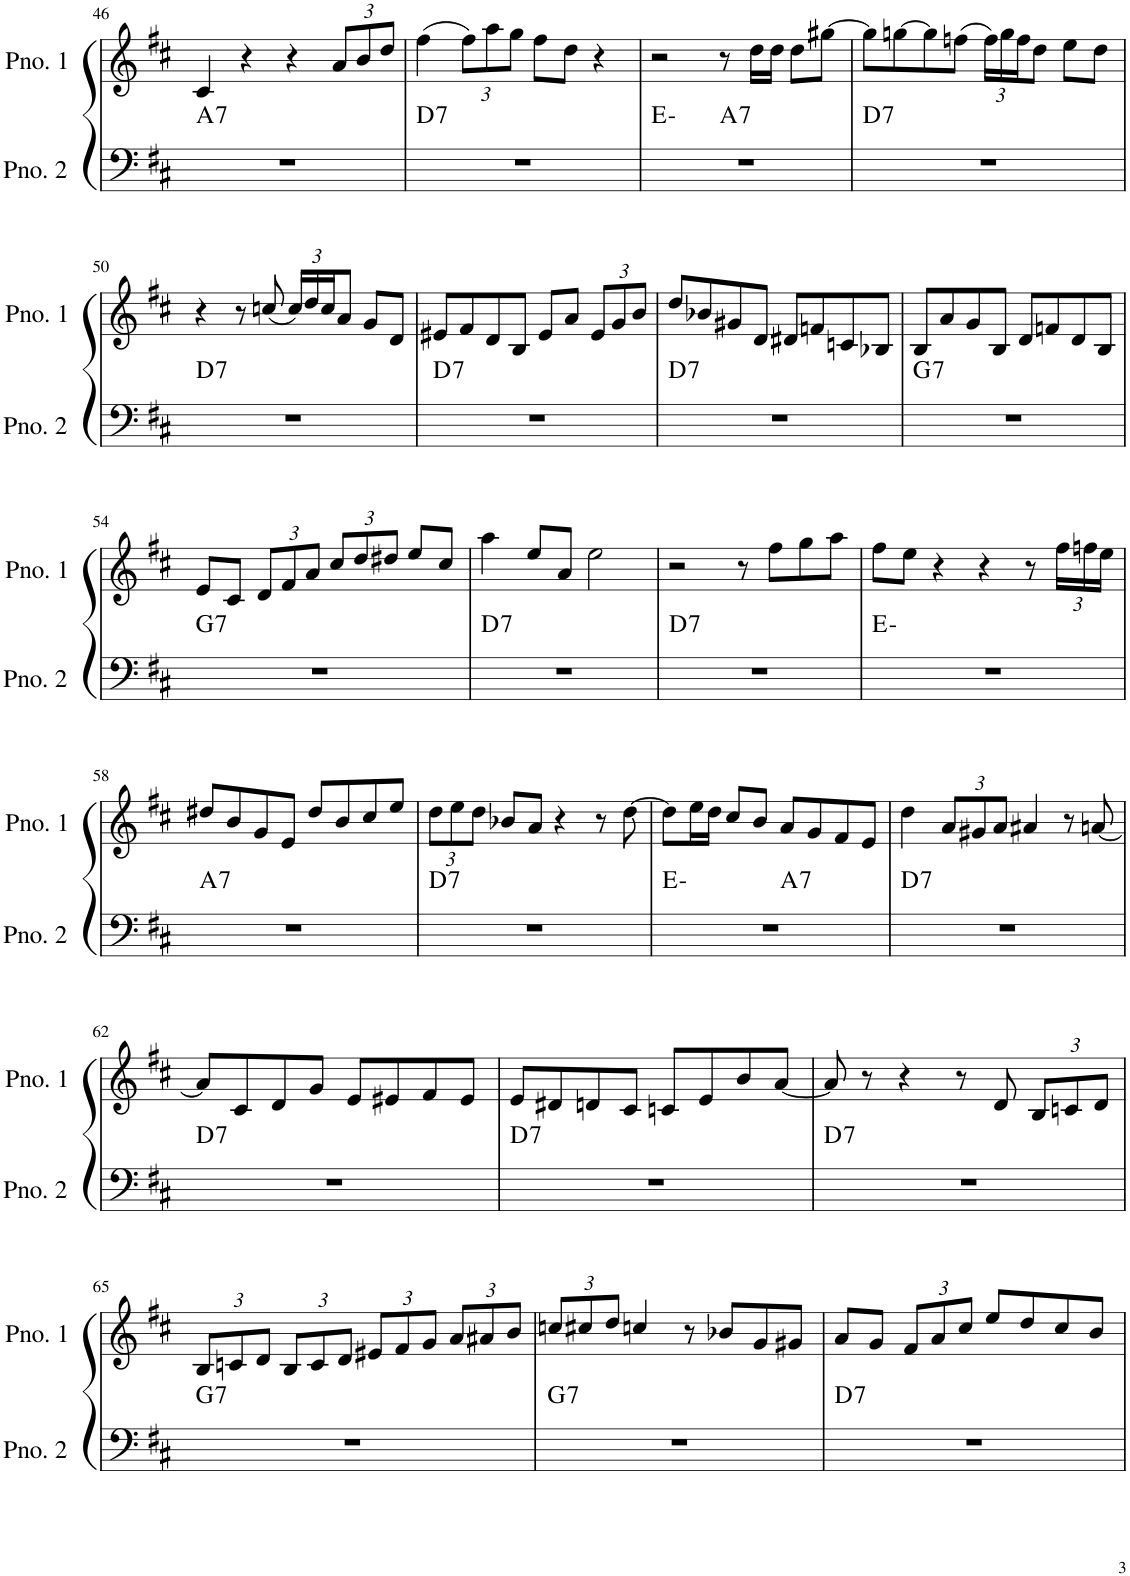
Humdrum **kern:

**kern	**harte	**kern
*part2	*part2	*part1
*staff2	*	*staff1
*I"ピアノ 2	*	*I"ピアノ 1
!!LO:PB:g=z
*clefF4	*	*clefG2
*k[f#c#]	*	*k[f#c#]
*M4/4	*	*M4/4
=46	=46	=46
!	!LO:H:kt=7	!
1r	A:7	4c#/
.	.	4r
.	.	4r
*	*	*Xbrackettup
.	.	12a/L
.	.	12b/
.	.	12dd/J
=47	=47	=47
!	!LO:H:kt=7	!
1r	D:7	(4ff#\
.	.	12ff#\L)
.	.	12aa\
.	.	12gg\J
.	.	8ff#\L
.	.	8dd\J
.	.	4r
=48	=48	=48
*^	*	*
1r	2ryy	E:min	2r
!	!	!LO:H:kt=7	!
.	2ryy	A:7	8r
.	.	.	16dd\LL
.	.	.	16dd\JJ
.	.	.	8dd\L
.	.	.	[8gg#X\J
=49	=49	=49	=49
!	!	!LO:H:kt=7	!
*v	*v	*	*
1r	D:7	8gg#\L]
.	.	[8ggn\
.	.	8gg\]
.	.	(8ffn\J
.	.	24ff\LL)
.	.	24gg\
.	.	24ff\J
.	.	8dd\J
.	.	8ee\L
.	.	8dd\J
!!LO:LB:g=z
=50	=50	=50
!	!LO:H:kt=7	!
1r	D:7	4r
.	.	8r
.	.	(8ccn/
.	.	24cc/LL)
.	.	24dd/
.	.	24cc/J
.	.	8a/J
.	.	8g/L
.	.	8d/J
=51	=51	=51
!	!LO:H:kt=7	!
1r	D:7	8e#X/L
.	.	8f#/
.	.	8d/
.	.	8B/J
.	.	8e#/L
.	.	8a/J
.	.	12e#/L
.	.	12g/
.	.	12b/J
=52	=52	=52
!	!LO:H:kt=7	!
1r	D:7	8dd/L
.	.	8b-X/
.	.	8g#X/
.	.	8d/J
.	.	8d#X/L
.	.	8fn/
.	.	8cn/
.	.	8B-X/J
=53	=53	=53
!	!LO:H:kt=7	!
1r	G:7	8B/L
.	.	8a/
.	.	8g/
.	.	8B/J
.	.	8d/L
.	.	8fn/
.	.	8d/
.	.	8B/J
!!LO:LB:g=z
=54	=54	=54
!	!LO:H:kt=7	!
1r	G:7	8e/L
.	.	8c#/J
.	.	12d/L
.	.	12f#/
.	.	12a/J
.	.	12cc#/L
.	.	12dd/
.	.	12dd#X/J
.	.	8ee/L
.	.	8cc#/J
=55	=55	=55
!	!LO:H:kt=7	!
1r	D:7	4aa\
.	.	8ee/L
.	.	8a/J
.	.	2ee\
=56	=56	=56
!	!LO:H:kt=7	!
1r	D:7	2r
.	.	8r
.	.	8ff#\L
.	.	8gg\
.	.	8aa\J
=57	=57	=57
1r	E:min	8ff#\L
.	.	8ee\J
.	.	4r
.	.	4r
.	.	8r
.	.	24ff#\LL
.	.	24ffn\
.	.	24ee\JJ
!!LO:LB:g=z
=58	=58	=58
!	!LO:H:kt=7	!
1r	A:7	8dd#X/L
.	.	8b/
.	.	8g/
.	.	8e/J
.	.	8dd#/L
.	.	8b/
.	.	8cc#/
.	.	8ee/J
=59	=59	=59
!	!LO:H:kt=7	!
1r	D:7	12dd\L
.	.	12ee\
.	.	12dd\J
.	.	8b-X/L
.	.	8a/J
.	.	4r
.	.	8r
.	.	[8dd\
=60	=60	=60
*^	*	*
1r	2ryy	E:min	8dd\L]
.	.	.	16ee\L
.	.	.	16dd\JJ
.	.	.	8cc#/L
.	.	.	8b/J
!	!	!LO:H:kt=7	!
.	2ryy	A:7	8a/L
.	.	.	8g/
.	.	.	8f#/
.	.	.	8e/J
=61	=61	=61	=61
!	!	!LO:H:kt=7	!
*v	*v	*	*
1r	D:7	4dd\
.	.	12a/L
.	.	12g#X/
.	.	12a/J
.	.	4a#X/
.	.	8r
.	.	[8an/
!!LO:LB:g=z
=62	=62	=62
!	!LO:H:kt=7	!
1r	D:7	8a/L]
.	.	8c#/
.	.	8d/
.	.	8g/J
.	.	8e/L
.	.	8e#X/
.	.	8f#/
.	.	8e#/J
=63	=63	=63
!	!LO:H:kt=7	!
1r	D:7	8e/L
.	.	8d#X/
.	.	8dn/
.	.	8c#/J
.	.	8cn/L
.	.	8e/
.	.	8b/
.	.	[8a/J
=64	=64	=64
!	!LO:H:kt=7	!
1r	D:7	8a/]
.	.	8r
.	.	4r
.	.	8r
.	.	8d/
.	.	12B/L
.	.	12cn/
.	.	12d/J
!!LO:LB:g=z
=65	=65	=65
!	!LO:H:kt=7	!
1r	G:7	12B/L
.	.	12cn/
.	.	12d/J
.	.	12B/L
.	.	12c/
.	.	12d/J
.	.	12e#X/L
.	.	12f#/
.	.	12g/J
.	.	12a/L
.	.	12a#X/
.	.	12b/J
=66	=66	=66
!	!LO:H:kt=7	!
1r	G:7	12ccn/L
.	.	12cc#X/
.	.	12dd/J
.	.	4ccn/
.	.	8r
.	.	8b-X/L
.	.	8g/
.	.	8g#X/J
=67	=67	=67
!	!LO:H:kt=7	!
1r	D:7	8a/L
.	.	8g/J
.	.	12f#/L
.	.	12a/
.	.	12cc#/J
.	.	8ee/L
.	.	8dd/
.	.	8cc#/
.	.	8b/J
=	=	=
*-	*-	*-
